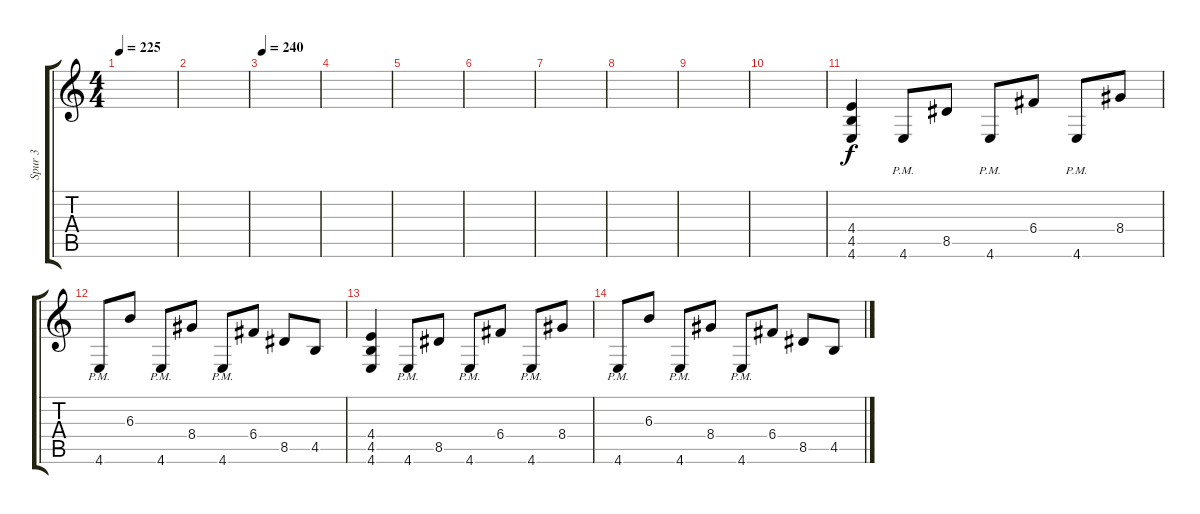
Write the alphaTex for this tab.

\track ("Spur 3" "Spur 3") {instrument distortionguitar}
\staff {score tabs}
\tuning (D4 A3 F3 C3 G2 C2) {hide}
\ts (4 4)
\tempo 225
\clef g2
\ks c
|
|
\tempo 240
|
|
|
|
|
|
|
|
(4.4 4.5 4.6).4 4.6{pm}.8 8.5.8 4.6{pm}.8 6.4.8 4.6{pm}.8 8.4.8 |
4.6{pm}.8 6.3.8 4.6{pm}.8 8.4.8 4.6{pm}.8 6.4.8 8.5.8 4.5.8 |
(4.4 4.5 4.6).4 4.6{pm}.8 8.5.8 4.6{pm}.8 6.4.8 4.6{pm}.8 8.4.8 |
4.6{pm}.8 6.3.8 4.6{pm}.8 8.4.8 4.6{pm}.8 6.4.8 8.5.8 4.5.8
